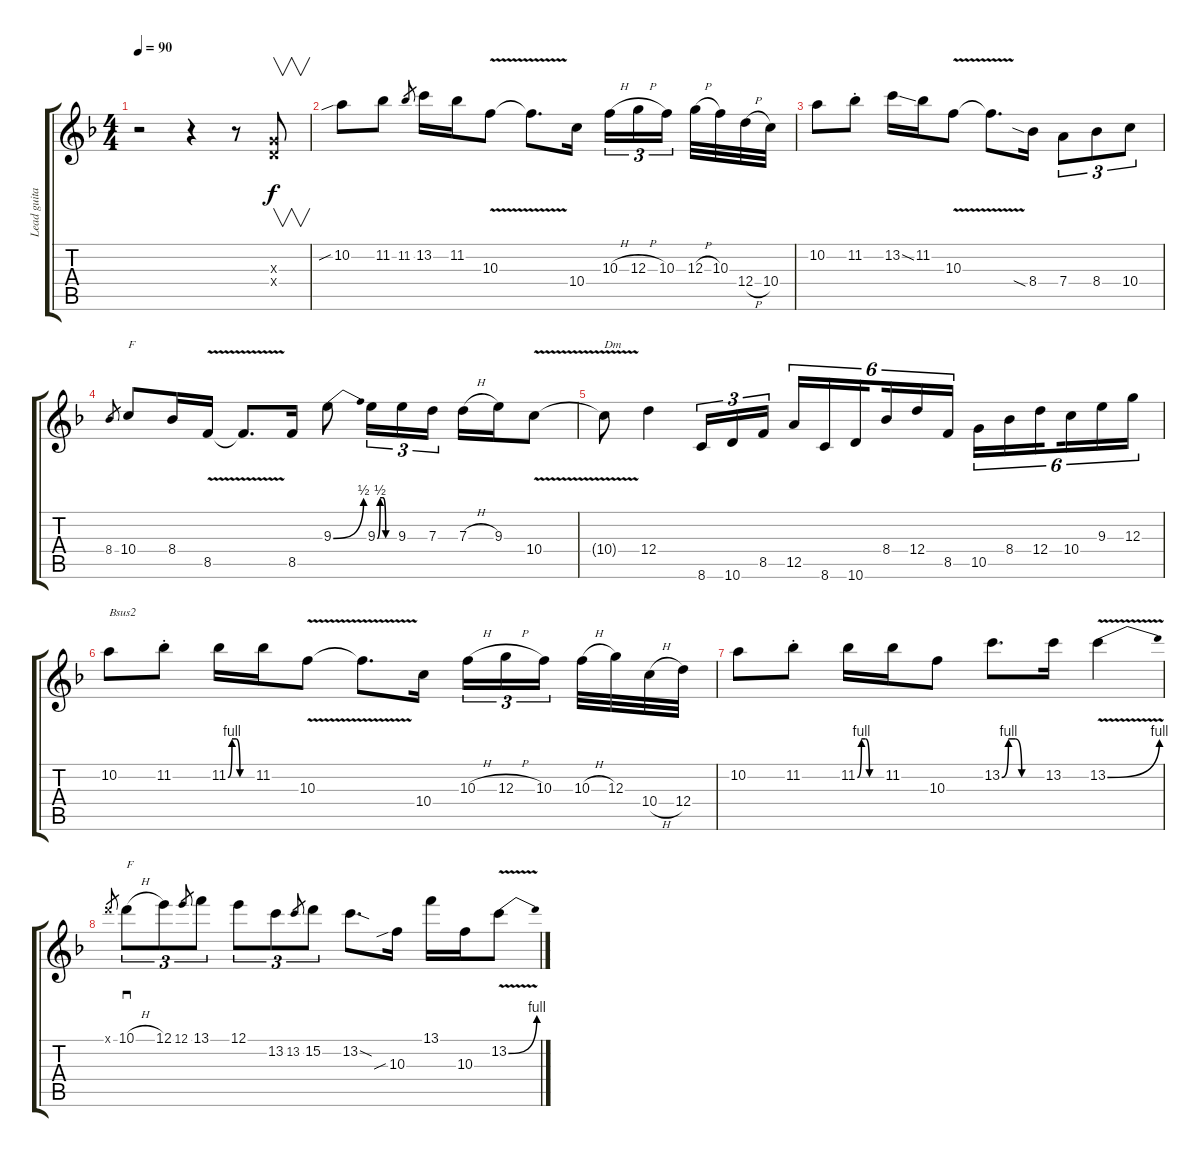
\track ("Lead guitar 2" "Lead guita") {instrument overdrivenguitar}
\staff {score tabs}
\tuning (E4 B3 G3 D3 A2 E2) {hide}
\ts (4 4)
\tempo 90
\clef g2
\ks f
r.2{dy f} r.4 r.8 (0.3{x} 0.4{x}).8{v} |
10.2{sib}.8 11.2.8 11.2.8{gr} 13.2.16 11.2.16 10.3{v}.8 10.3{t}.8{d} 10.4.16 10.3{h}.16{tu (3 2)} 12.3{h}.16{tu (3 2)} 10.3.16{tu (3 2) beam splitsecondary} 12.3{h}.32 10.3.32 12.4{h}.32 10.4.32 |
10.2.8 11.2{st}.8 13.2{ss}.16 11.2.16 10.3{v}.8 10.3{t}.8{d} 8.4{sia}.16 7.4.8{tu (3 2)} 8.4.8{tu (3 2)} 10.4.8{tu (3 2)} |
8.4.8{gr} 10.4.8{txt "F"} 8.4.16 8.5{v}.16 8.5{t}.8{d} 8.5.16 9.3{be (bend 0 0 60 2)}.8 9.3{be (custom 0 0 10 2 20 2 30 0 60 0)}.16{tu (3 2)} 9.3.16{tu (3 2)} 7.3.16{tu (3 2)} 7.3{h}.16 9.3.16 10.4{v}.8 |
10.4{t}.8{txt "Dm"} 12.4.4 8.6.16{tu (3 2)} 10.6.16{tu (3 2)} 8.5.16{tu (3 2)} 12.5.16{tu (6 4)} 8.6.16{tu (6 4)} 10.6.16{tu (6 4) beam splitsecondary} 8.4.16{tu (6 4)} 12.4.16{tu (6 4)} 8.5.16{tu (6 4)} 10.5.16{tu (6 4)} 8.4.16{tu (6 4)} 12.4.16{tu (6 4) beam splitsecondary} 10.4.16{tu (6 4)} 9.3.16{tu (6 4)} 12.3.16{tu (6 4)} |
10.2.8{txt "Bsus2"} 11.2{st}.8 11.2{be (custom 0 0 10 4 20 4 30 0 60 0)}.16 11.2.16 10.3{v}.8 10.3{t}.8{d} 10.4.16 10.3{h}.16{tu (3 2)} 12.3{h}.16{tu (3 2)} 10.3.16{tu (3 2) beam splitsecondary} 10.3{h}.32 12.3.32 10.4{h}.32 12.4.32 |
10.2.8 11.2{st}.8 11.2{be (custom 0 0 10 4 20 4 30 0 60 0)}.16 11.2.16 10.3.8 13.2{be (custom 0 0 10 4 20 4 30 0 60 0)}.8{d} 13.2.16 13.2{be (bend 0 0 60 4) v}.4 |
10.1{x}.8{gr} 10.1{h}.8{sd tu (3 2) txt "F"} 12.1.8{tu (3 2)} 12.1.8{gr} 13.1.8{tu (3 2)} 12.1.8{tu (3 2)} 13.2.8{tu (3 2)} 13.2.8{gr} 15.2.8{tu (3 2)} 13.2{sod}.8{d} 10.3{sib}.16 13.1.16 10.3.16 13.2{be (bend 0 0 60 4) v}.8
